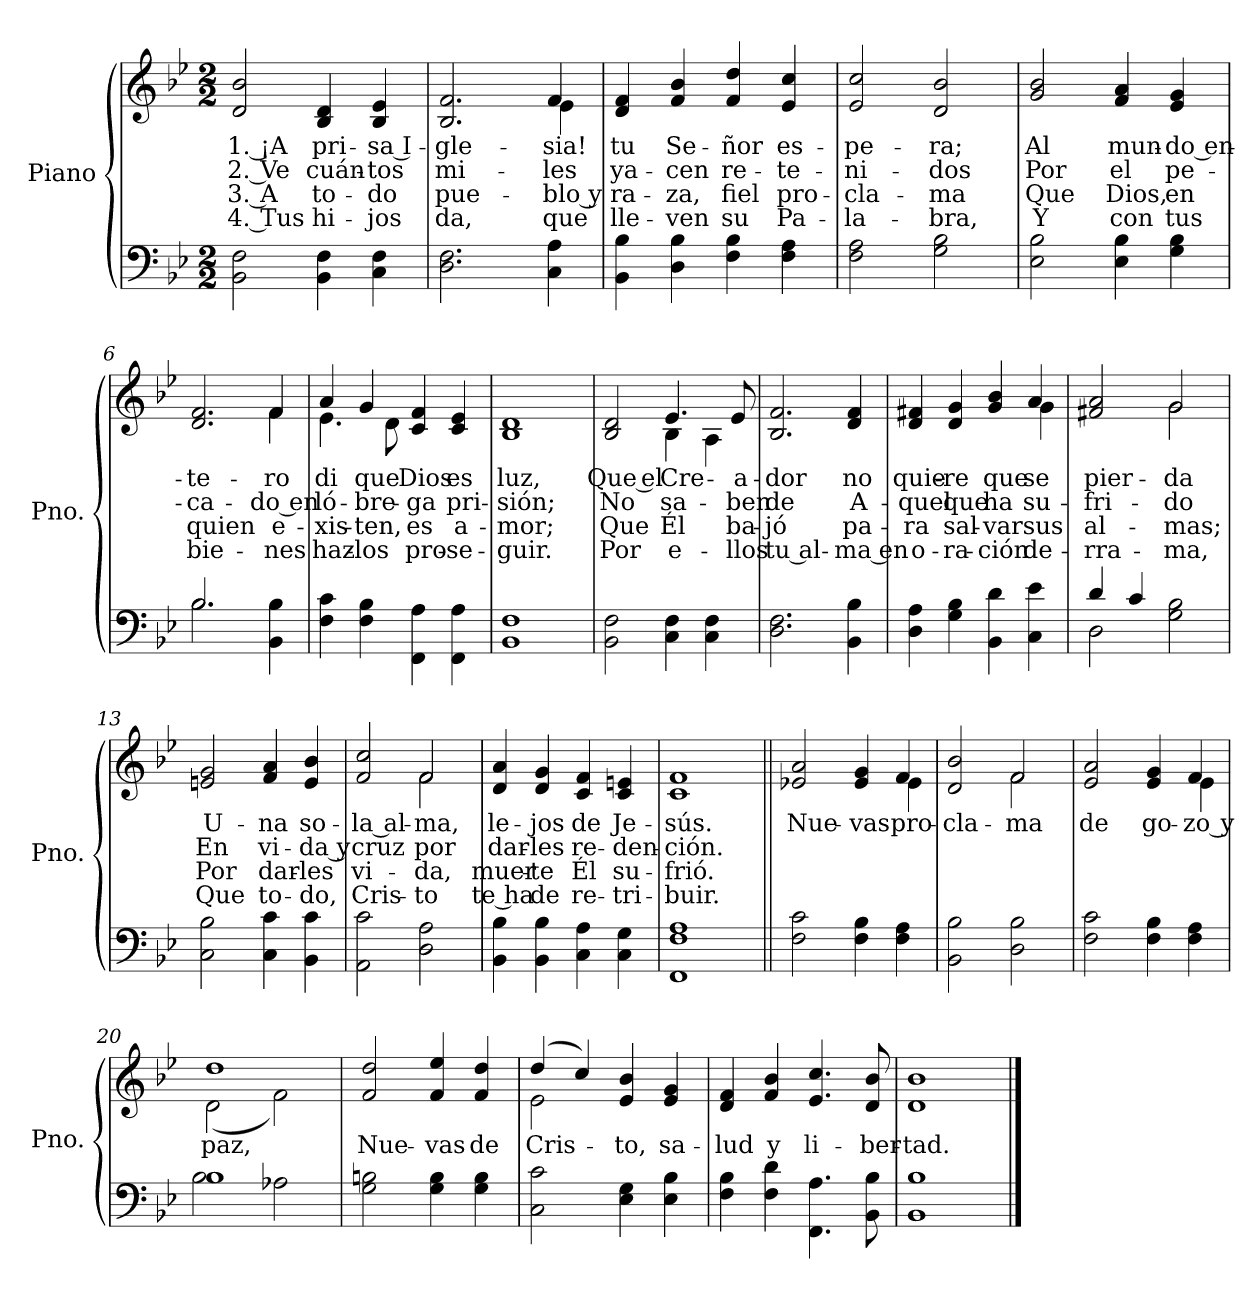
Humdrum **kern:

**kern	**kern	**text	**text	**text	**text
*part1	*part1	*part1	*part1	*part1	*part1
*staff2	*staff1	*staff1	*staff1	*staff1	*staff1
*I"Piano	*	*	*	*	*
*I'Pno.	*	*	*	*	*
*clefF4	*clefG2	*	*	*	*
*k[b-e-]	*k[b-e-]	*	*	*	*
*M2/2	*M2/2	*	*	*	*
=1	=1	=1	=1	=1	=1
!	!	!LO:LY:b	!LO:LY:b	!LO:LY:b	!LO:LY:b
2BB-\ 2F\	2d/ 2b-/	1. ¡A	2. Ve	3. A	4. Tus
!	!	!LO:LY:b	!LO:LY:b	!LO:LY:b	!LO:LY:b
4BB-\ 4F\	4B-/ 4d/	pri-	cuán-	to-	hi-
!	!	!LO:LY:b	!LO:LY:b	!LO:LY:b	!LO:LY:b
4C\ 4F\	4B-/ 4e-/	-sa I-	-tos	-do	-jos
=2	=2	=2	=2	=2	=2
!	!	!LO:LY:b	!LO:LY:b	!LO:LY:b	!LO:LY:b
*	*^	*	*	*	*
2.D\ 2.F\	2.B-/ 2.f/	2.ryy	-gle-	mi-	pue-	da,
!	!	!	!LO:LY:b	!LO:LY:b	!LO:LY:b	!LO:LY:b
4C\ 4A\	4f/	4e-\	-sia!	-les	-blo y	que
=3	=3	=3	=3	=3	=3	=3
!	!	!	!LO:LY:b	!LO:LY:b	!LO:LY:b	!LO:LY:b
*	*v	*v	*	*	*	*
4BB-\ 4B-\	4d/ 4f/	tu	ya-	ra-	lle-
!	!	!LO:LY:b	!LO:LY:b	!LO:LY:b	!LO:LY:b
4D\ 4B-\	4f/ 4b-/	Se-	-cen	-za,	-ven
!	!	!LO:LY:b	!LO:LY:b	!LO:LY:b	!LO:LY:b
4F\ 4B-\	4f/ 4dd/	-ñor	re-	fiel	su
!	!	!LO:LY:b	!LO:LY:b	!LO:LY:b	!LO:LY:b
4F\ 4A\	4e-/ 4cc/	es-	-te-	pro-	Pa-
=4	=4	=4	=4	=4	=4
!	!	!LO:LY:b	!LO:LY:b	!LO:LY:b	!LO:LY:b
2F\ 2A\	2e-/ 2cc/	-pe-	-ni-	-cla-	-la-
!	!	!LO:LY:b	!LO:LY:b	!LO:LY:b	!LO:LY:b
2G\ 2B-\	2d/ 2b-/	-ra;	-dos	-ma	-bra,
!!LO:LB:g=z
=5	=5	=5	=5	=5	=5
!	!	!LO:LY:b	!LO:LY:b	!LO:LY:b	!LO:LY:b
2E-\ 2B-\	2g/ 2b-/	Al	Por	Que	Y
!	!	!LO:LY:b	!LO:LY:b	!LO:LY:b	!LO:LY:b
4E-\ 4B-\	4f/ 4a/	mun-	el	Dios,	con
!	!	!LO:LY:b	!LO:LY:b	!LO:LY:b	!LO:LY:b
4G\ 4B-\	4e-/ 4g/	-do en-	pe-	en	tus
=6	=6	=6	=6	=6	=6
*^	*	*	*	*	*
!	!	!	!LO:LY:b	!LO:LY:b	!LO:LY:b	!LO:LY:b
*	*	*^	*	*	*	*
2.B-/	2.B-\	2.d/ 2.f/	2.ryy	-te-	-ca-	quien	bie-
!	!	!	!	!LO:LY:b	!LO:LY:b	!LO:LY:b	!LO:LY:b
4BB-\ 4B-\	4ryy	4f/	4f\	-ro	-do en	e-	-nes
=7	=7	=7	=7	=7	=7	=7	=7
!	!	!	!	!LO:LY:b	!LO:LY:b	!LO:LY:b	!LO:LY:b
*v	*v	*	*	*	*	*	*
4F\ 4c\	4a/	4.e-\	di	ló-	-xis-	haz-
!	!	!	!LO:LY:b	!LO:LY:b	!LO:LY:b	!LO:LY:b
4F\ 4B-\	4g/	.	que	-bre-	-ten,	-los
.	.	8d\	.	.	.	.
!	!	!	!LO:LY:b	!LO:LY:b	!LO:LY:b	!LO:LY:b
4FF\ 4A\	4c/ 4f/	2ryy	Dios	-ga	es	pro-
!	!	!	!LO:LY:b	!LO:LY:b	!LO:LY:b	!LO:LY:b
4FF\ 4A\	4c/ 4e-/	.	es	pri-	a-	-se-
*	*v	*v	*	*	*	*
=8	=8	=8	=8	=8	=8
!	!	!LO:LY:b	!LO:LY:b	!LO:LY:b	!LO:LY:b
1BB- 1F	1B- 1d	luz,	-sión;	-mor;	-guir.
!!LO:LB:g=z
=9	=9	=9	=9	=9	=9
!	!	!LO:LY:b	!LO:LY:b	!LO:LY:b	!LO:LY:b
*	*^	*	*	*	*
2BB-\ 2F\	2B-/ 2d/	2ryy	Que el	No	Que	Por
!	!	!	!LO:LY:b	!LO:LY:b	!LO:LY:b	!LO:LY:b
4C\ 4F\	4.e-/	4B-\	Cre-	sa-	Él	e-
4C\ 4F\	.	4A\	.	.	.	.
!	!	!	!LO:LY:b	!LO:LY:b	!LO:LY:b	!LO:LY:b
.	8e-/	.	-a-	-ben	ba-	-llos
*	*v	*v	*	*	*	*
=10	=10	=10	=10	=10	=10
!	!	!LO:LY:b	!LO:LY:b	!LO:LY:b	!LO:LY:b
2.D\ 2.F\	2.B-/ 2.f/	-dor	de	-jó	tu al-
!	!	!LO:LY:b	!LO:LY:b	!LO:LY:b	!LO:LY:b
4BB-\ 4B-\	4d/ 4f/	no	A-	pa-	-ma en
=11	=11	=11	=11	=11	=11
!	!	!LO:LY:b	!LO:LY:b	!LO:LY:b	!LO:LY:b
*	*^	*	*	*	*
4D\ 4A\	4d/ 4f#X/	2.ryy	quie-	-quel	-ra	o-
!	!	!	!LO:LY:b	!LO:LY:b	!LO:LY:b	!LO:LY:b
4G\ 4B-\	4d/ 4g/	.	-re	que	sal-	-ra-
!	!	!	!LO:LY:b	!LO:LY:b	!LO:LY:b	!LO:LY:b
4BB-\ 4d\	4g/ 4b-/	.	que	ha	-var	-ción
!	!	!	!LO:LY:b	!LO:LY:b	!LO:LY:b	!LO:LY:b
4C\ 4e-\	4a/	4g\	se	su-	sus	de-
=12	=12	=12	=12	=12	=12	=12
*^	*	*	*	*	*	*
!	!	!	!	!LO:LY:b	!LO:LY:b	!LO:LY:b	!LO:LY:b
4d/	2D\	2f#X/ 2a/	2ryy	pier-	-fri-	al-	-rra-
4c/	.	.	.	.	.	.	.
!	!	!	!	!LO:LY:b	!LO:LY:b	!LO:LY:b	!LO:LY:b
2G\ 2B-\	2ryy	2g/	2g\	-da	-do	-mas;	-ma,
!!LO:PB:g=z
=13	=13	=13	=13	=13	=13	=13	=13
!	!	!	!	!LO:LY:b	!LO:LY:b	!LO:LY:b	!LO:LY:b
*v	*v	*	*	*	*	*	*
*	*v	*v	*	*	*	*
2C\ 2B-\	2en/ 2g/	U-	En	Por	Que
!	!	!LO:LY:b	!LO:LY:b	!LO:LY:b	!LO:LY:b
4C\ 4c\	4f/ 4a/	-na	vi-	dar-	to-
!	!	!LO:LY:b	!LO:LY:b	!LO:LY:b	!LO:LY:b
4BB-\ 4c\	4e/ 4b-/	so-	-da y	-les	-do,
=14	=14	=14	=14	=14	=14
!	!	!LO:LY:b	!LO:LY:b	!LO:LY:b	!LO:LY:b
*	*^	*	*	*	*
2AA\ 2c\	2f/ 2cc/	2ryy	-la al-	cruz	vi-	Cris-
!	!	!	!LO:LY:b	!LO:LY:b	!LO:LY:b	!LO:LY:b
2D\ 2A\	2f/	2f\	-ma,	por	-da,	-to
=15	=15	=15	=15	=15	=15	=15
!	!	!	!LO:LY:b	!LO:LY:b	!LO:LY:b	!LO:LY:b
*	*v	*v	*	*	*	*
4BB-\ 4B-\	4d/ 4a/	le-	dar-	muer-	te ha
!	!	!LO:LY:b	!LO:LY:b	!LO:LY:b	!LO:LY:b
4BB-\ 4B-\	4d/ 4g/	-jos	-les	-te	de
!	!	!LO:LY:b	!LO:LY:b	!LO:LY:b	!LO:LY:b
4C\ 4A\	4c/ 4f/	de	re-	Él	re-
!	!	!LO:LY:b	!LO:LY:b	!LO:LY:b	!LO:LY:b
4C\ 4G\	4c/ 4en/	Je-	-den-	su-	-tri-
=16	=16	=16	=16	=16	=16
!	!	!LO:LY:b	!LO:LY:b	!LO:LY:b	!LO:LY:b
1FF 1F 1A	1c 1f	-sús.	-ción.	-frió.	-buir.
!!LO:LB:g=z
=17||	=17||	=17||	=17||	=17||	=17||
!	!LO:TX:a:B:t=Coro	!	!	!	!
!	!	!LO:LY:b	!	!	!
*	*^	*	*	*	*
2F\ 2c\	2e-X/ 2a/	2.ryy	Nue-	.	.	.
!	!	!	!LO:LY:b	!	!	!
4F\ 4B-\	4e-/ 4g/	.	-vas	.	.	.
!	!	!	!LO:LY:b	!	!	!
4F\ 4A\	4f/	4e-\	pro-	.	.	.
=18	=18	=18	=18	=18	=18	=18
!	!	!	!LO:LY:b	!	!	!
2BB-\ 2B-\	2d/ 2b-/	2ryy	-cla-	.	.	.
!	!	!	!LO:LY:b	!	!	!
2D\ 2B-\	2f/	2f\	-ma	.	.	.
=19	=19	=19	=19	=19	=19	=19
!	!	!	!LO:LY:b	!	!	!
2F\ 2c\	2e-/ 2a/	2.ryy	de	.	.	.
!	!	!	!LO:LY:b	!	!	!
4F\ 4B-\	4e-/ 4g/	.	go-	.	.	.
!	!	!	!LO:LY:b	!	!	!
4F\ 4A\	4f/	4e-\	-zo y	.	.	.
=20	=20	=20	=20	=20	=20	=20
*^	*	*	*	*	*	*
!	!	!	!	!LO:LY:b	!	!	!
1B-	2B-\	1dd	(<2d\	paz,	.	.	.
.	2A-X\	.	2f\)	.	.	.	.
!!LO:LB:g=z
=21	=21	=21	=21	=21	=21	=21	=21
!	!	!	!	!LO:LY:b	!	!	!
*v	*v	*	*	*	*	*	*
*	*v	*v	*	*	*	*
2G\ 2Bn\	2f/ 2dd/	Nue-	.	.	.
!	!	!LO:LY:b	!	!	!
4G\ 4B\	4f/ 4ee-/	-vas	.	.	.
!	!	!LO:LY:b	!	!	!
4G\ 4B\	4f/ 4dd/	de	.	.	.
=22	=22	=22	=22	=22	=22
!	!	!LO:LY:b	!	!	!
*	*^	*	*	*	*
2C\ 2c\	(>4dd/	2e-\	Cris-	.	.	.
.	4cc/)	.	.	.	.	.
!	!	!	!LO:LY:b	!	!	!
4E-\ 4G\	4e-/ 4b-/	2ryy	-to,	.	.	.
!	!	!	!LO:LY:b	!	!	!
4E-\ 4B-\	4e-/ 4g/	.	sa-	.	.	.
*	*v	*v	*	*	*	*
=23	=23	=23	=23	=23	=23
!	!	!LO:LY:b	!	!	!
4F\ 4B-\	4d/ 4f/	-lud	.	.	.
!	!	!LO:LY:b	!	!	!
4F\ 4d\	4f/ 4b-/	y	.	.	.
!	!	!LO:LY:b	!	!	!
4.FF\ 4.A\	4.e-/ 4.cc/	li-	.	.	.
!	!	!LO:LY:b	!	!	!
8BB-\ 8B-\	8d/ 8b-/	-ber-	.	.	.
=24	=24	=24	=24	=24	=24
!	!	!LO:LY:b	!	!	!
1BB- 1B-	1d 1b-	-tad.	.	.	.
==	==	==	==	==	==
*-	*-	*-	*-	*-	*-
